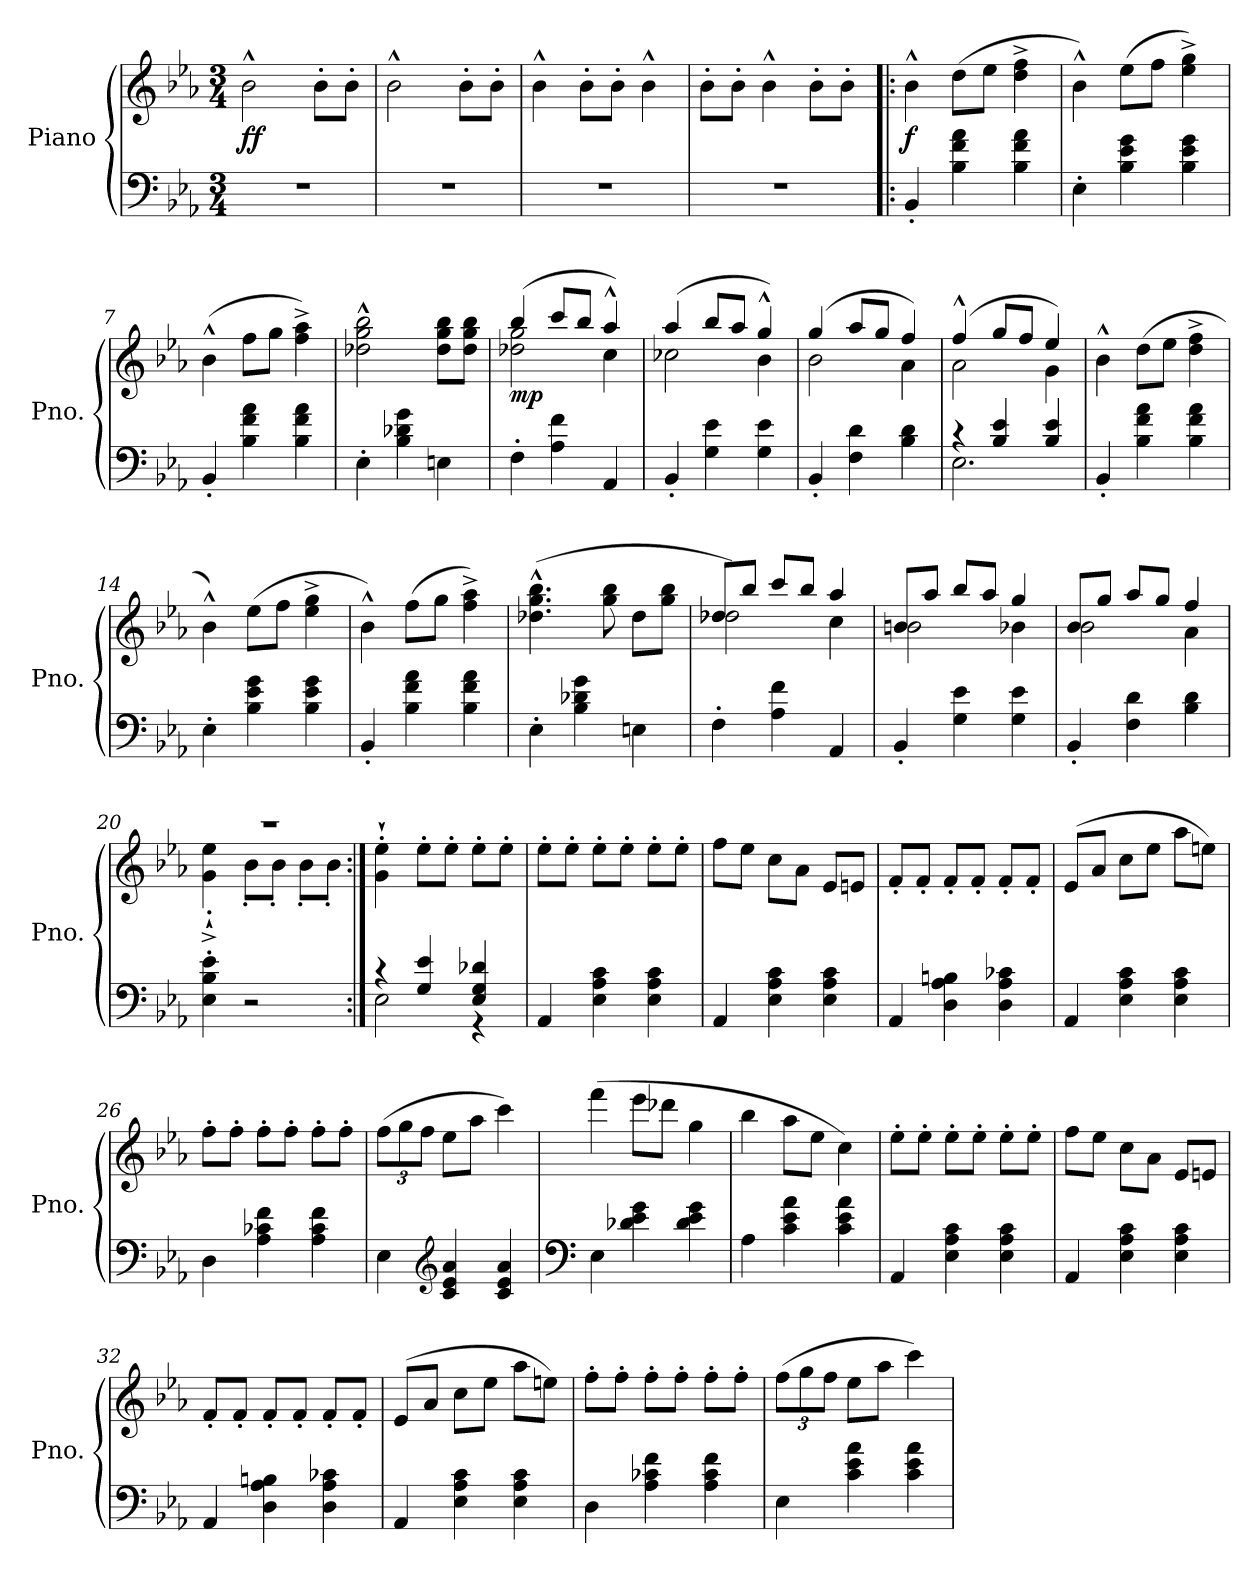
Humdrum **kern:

**kern	**kern	**dynam
*part1	*part1	*part1
*staff2	*staff1	*staff1/2
*I"Piano	*	*
*I'Pno.	*	*
*clefF4	*clefG2	*
*k[b-e-a-]	*k[b-e-a-]	*
*M3/4	*M3/4	*
*MM190	*MM190	*
=1	=1	=1
!	!	!LO:DY:b
2.r	2b-^^\	ff
.	8b-'\L	.
.	8b-'\J	.
=2	=2	=2
2.r	2b-^^\	.
.	8b-'\L	.
.	8b-'\J	.
=3	=3	=3
2.r	4b-^^\	.
.	8b-'\L	.
.	8b-'\J	.
.	4b-^^\	.
=4	=4	=4
2.r	8b-'\L	.
.	8b-'\J	.
.	4b-^^\	.
.	8b-'\L	.
.	8b-'\J	.
=5!|:	=5!|:	=5!|:
!	!	!LO:DY:b
4BB-'/	4b-^^\	f
4B-\ 4f\ 4a-\	(8dd\L	.
.	8ee-\J	.
4B-\ 4f\ 4a-\	4dd\^ 4ff\^	.
=6	=6	=6
4E-'\	4b-^^\)	.
4B-\ 4e-\ 4g\	(8ee-\L	.
.	8ff\J	.
4B-\ 4e-\ 4g\	4ee-\^ 4gg\^)	.
=7	=7	=7
4BB-'/	(4b-^^\	.
4B-\ 4f\ 4a-\	8ff\L	.
.	8gg\J	.
4B-\ 4f\ 4a-\	4ff\^ 4aa-\^)	.
=8	=8	=8
4E-'\	2dd-X\^^ 2gg\^^ 2bb-\^^	.
4B-\ 4d-X\ 4g\	.	.
4En\	8dd-\ 8gg\ 8bb-\L	.
.	8dd-\ 8gg\ 8bb-\J	.
!!LO:LB:g=z
=9	=9	=9
*	*^	*
!	!	!	!LO:DY:b
4F'\	(4bb-/	2dd-X\ 2gg\	mp
4A-\ 4f\	8ccc/L	.	.
.	8bb-/J	.	.
4AA-/	4aa-^^/)	4cc\	.
=10	=10	=10	=10
4BB-'/	(4aa-/	2cc-X\	.
4G\ 4e-\	8bb-/L	.	.
.	8aa-/J	.	.
4G\ 4e-\	4gg^^/)	4b-\	.
=11	=11	=11	=11
4BB-'/	(4gg/	2b-\	.
4F\ 4d\	8aa-/L	.	.
.	8gg/J	.	.
4B-\ 4d\	4ff/)	4a-\	.
=12	=12	=12	=12
*^	*	*	*
4r	2.E-\	(4ff^^/	2a-\	.
4B-/ 4e-/	.	8gg/L	.	.
.	.	8ff/J	.	.
4B-/ 4e-/	.	4ee-/)	4g\	.
*v	*v	*	*	*
*	*v	*v	*
=13	=13	=13
4BB-'/	4b-^^\	.
4B-\ 4f\ 4a-\	(8dd\L	.
.	8ee-\J	.
4B-\ 4f\ 4a-\	4dd\^ 4ff\^	.
=14	=14	=14
4E-'\	4b-^^\)	.
4B-\ 4e-\ 4g\	(8ee-\L	.
.	8ff\J	.
4B-\ 4e-\ 4g\	4ee-\^ 4gg\^	.
=15	=15	=15
4BB-'/	4b-^^\)	.
4B-\ 4f\ 4a-\	(8ff\L	.
.	8gg\J	.
4B-\ 4f\ 4a-\	4ff\^ 4aa-\^)	.
!!LO:LB:g=z
=16	=16	=16
4E-'\	(4.dd-X\^^ 4.gg\^^ 4.bb-\^^	.
4B-\ 4d-X\ 4g\	.	.
.	8gg\ 8bb-\	.
4En\	8dd-\L	.
.	8gg\ 8bb-\J	.
=17	=17	=17
*	*^	*
4F'\	8dd-X/L	2dd-\)	.
.	8bb-/J	.	.
4A-\ 4f\	8ccc/L	.	.
.	8bb-/J	.	.
4AA-/	4aa-/	4cc\	.
=18	=18	=18	=18
4BB-'/	8bn/L	2b\	.
.	8aa-/J	.	.
4G\ 4e-\	8bb-/L	.	.
.	8aa-/J	.	.
4G\ 4e-\	4gg/	4b-X\	.
=19	=19	=19	=19
4BB-'/	8b-/L	2b-\	.
.	8gg/J	.	.
4F\ 4d\	8aa-/L	.	.
.	8gg/J	.	.
4B-\ 4d\	4ff/	4a-\	.
=20	=20	=20	=20
4E-\' 4B-\' 4e-\'	2.r	4g\'^` 4ee-\'^`	.
2r	.	8b-'\L	.
.	.	8b-'\J	.
.	.	8b-'\L	.
.	.	8b-'\J	.
*	*v	*v	*
!!LO:LB:g=z
=21:|!	=21:|!	=21:|!
*^	*	*
4r	2E-\	4g\`' 4ee-\`'	.
4G/ 4e-/	.	8ee-'\L	.
.	.	8ee-'\J	.
4E-/ 4G/ 4d-X/	4r	8ee-'\L	.
.	.	8ee-'\J	.
*v	*v	*	*
=22	=22	=22
4AA-/	8ee-'\L	.
.	8ee-'\J	.
4E-\ 4A-\ 4c\	8ee-'\L	.
.	8ee-'\J	.
4E-\ 4A-\ 4c\	8ee-'\L	.
.	8ee-'\J	.
=23	=23	=23
4AA-/	8ff\L	.
.	8ee-\J	.
4E-\ 4A-\ 4c\	8cc\L	.
.	8a-\J	.
4E-\ 4A-\ 4c\	8e-/L	.
.	8en/J	.
=24	=24	=24
4AA-/	8f'/L	.
.	8f'/J	.
4D\ 4A-\ 4Bn\	8f'/L	.
.	8f'/J	.
4D\ 4A-\ 4c-X\	8f'/L	.
.	8f'/J	.
=25	=25	=25
4AA-/	(8e-/L	.
.	8a-/J	.
4E-\ 4A-\ 4c\	8cc\L	.
.	8ee-\J	.
4E-\ 4A-\ 4c\	8aa-\L	.
.	8een\J)	.
=26	=26	=26
4D\	8ff'\L	.
.	8ff'\J	.
4A-\ 4c-X\ 4f\	8ff'\L	.
.	8ff'\J	.
4A-\ 4c-\ 4f\	8ff'\L	.
.	8ff'\J	.
!!LO:LB:g=z
=27	=27	=27
*	*Xbrackettup	*
4E-\	(12ff\L	.
.	12gg\	.
.	12ff\J	.
*clefG2	*	*
4c/ 4e-/ 4a-/	8ee-\L	.
.	8aa-\J	.
4c/ 4e-/ 4a-/	4ccc\)	.
=28	=28	=28
*clefF4	*	*
4E-\	(4fff\	.
4d-X\ 4e-\ 4g\	8eee-\L	.
.	8ddd-X\J	.
4d-\ 4e-\ 4g\	4gg\	.
=29	=29	=29
4A-\	4bb-\	.
4c\ 4e-\ 4a-\	8aa-\L	.
.	8ee-\J	.
4c\ 4e-\ 4a-\	4cc\)	.
=30	=30	=30
4AA-/	8ee-'\L	.
.	8ee-'\J	.
4E-\ 4A-\ 4c\	8ee-'\L	.
.	8ee-'\J	.
4E-\ 4A-\ 4c\	8ee-'\L	.
.	8ee-'\J	.
=31	=31	=31
4AA-/	8ff\L	.
.	8ee-\J	.
4E-\ 4A-\ 4c\	8cc\L	.
.	8a-\J	.
4E-\ 4A-\ 4c\	8e-/L	.
.	8en/J	.
=32	=32	=32
4AA-/	8f'/L	.
.	8f'/J	.
4D\ 4A-\ 4Bn\	8f'/L	.
.	8f'/J	.
4D\ 4A-\ 4c-X\	8f'/L	.
.	8f'/J	.
!!LO:PB:g=z
=33	=33	=33
4AA-/	(8e-/L	.
.	8a-/J	.
4E-\ 4A-\ 4c\	8cc\L	.
.	8ee-\J	.
4E-\ 4A-\ 4c\	8aa-\L	.
.	8een\J)	.
=34	=34	=34
4D\	8ff'\L	.
.	8ff'\J	.
4A-\ 4c-X\ 4f\	8ff'\L	.
.	8ff'\J	.
4A-\ 4c-\ 4f\	8ff'\L	.
.	8ff'\J	.
=35	=35	=35
4E-\	(12ff\L	.
.	12gg\	.
.	12ff\J	.
4c\ 4e-\ 4a-\	8ee-\L	.
.	8aa-\J	.
4c\ 4e-\ 4a-\	4ccc\)	.
=	=	=
*-	*-	*-
